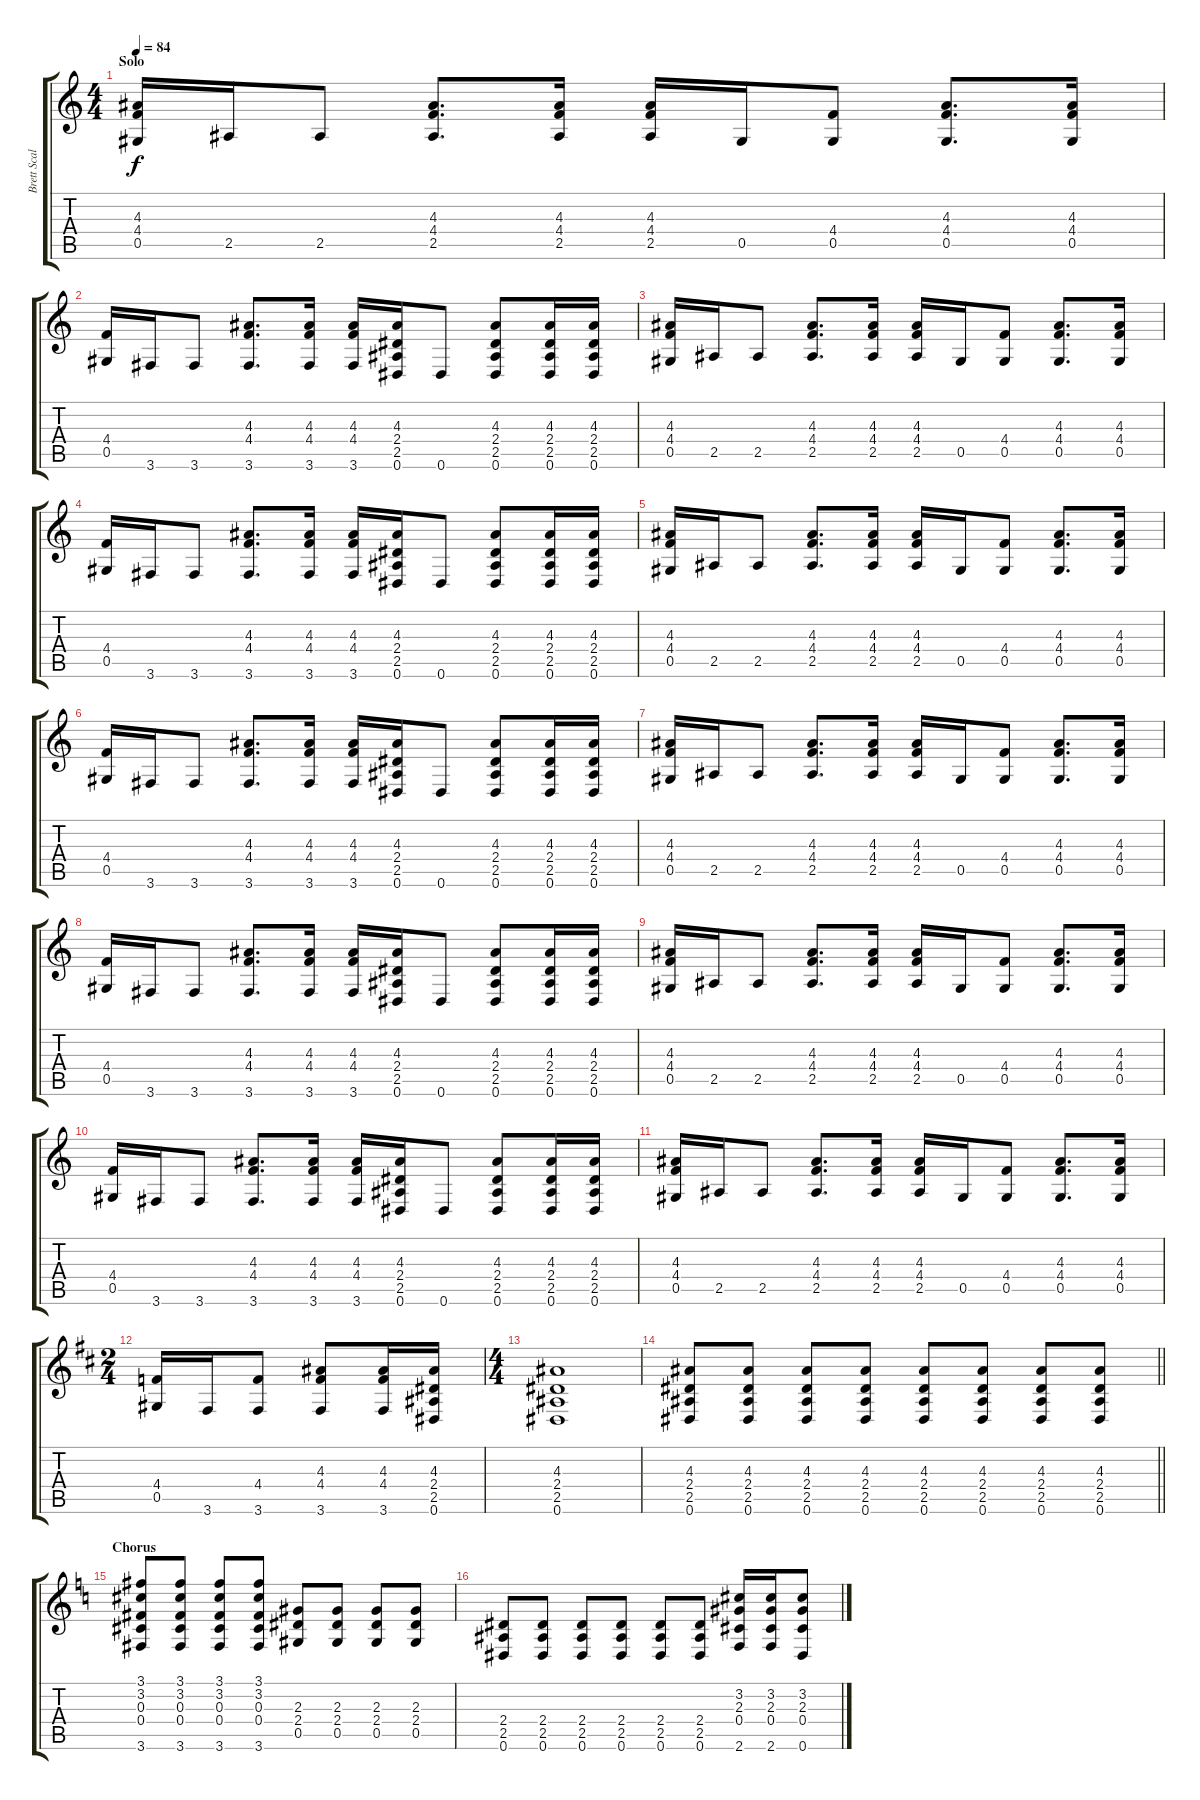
\track ("Brett Scallions (Rhythm Guitar)" "Brett Scal") {instrument distortionguitar}
\staff {score tabs}
\tuning (Eb4 Bb3 Gb3 Db3 Ab2 Eb2) {hide}
\ts (4 4)
\section ("" "Solo")
\tempo 84
\clef g2
\ks c
(4.3 4.4 0.5).16{dy f} 2.5.16 2.5.8 (4.3 4.4 2.5).8{d} (4.3 4.4 2.5).16 (4.3 4.4 2.5).16 0.5.16 (4.4 0.5).8 (4.3 4.4 0.5).8{d} (4.3 4.4 0.5).16 |
(4.4 0.5).16 3.6.16 3.6.8 (4.3 4.4 3.6).8{d} (4.3 4.4 3.6).16 (4.3 4.4 3.6).16 (4.3 2.4 2.5 0.6).16 0.6.8 (4.3 2.4 2.5 0.6).8 (4.3 2.4 2.5 0.6).16 (4.3 2.4 2.5 0.6).16 |
(4.3 4.4 0.5).16 2.5.16 2.5.8 (4.3 4.4 2.5).8{d} (4.3 4.4 2.5).16 (4.3 4.4 2.5).16 0.5.16 (4.4 0.5).8 (4.3 4.4 0.5).8{d} (4.3 4.4 0.5).16 |
(4.4 0.5).16 3.6.16 3.6.8 (4.3 4.4 3.6).8{d} (4.3 4.4 3.6).16 (4.3 4.4 3.6).16 (4.3 2.4 2.5 0.6).16 0.6.8 (4.3 2.4 2.5 0.6).8 (4.3 2.4 2.5 0.6).16 (4.3 2.4 2.5 0.6).16 |
(4.3 4.4 0.5).16 2.5.16 2.5.8 (4.3 4.4 2.5).8{d} (4.3 4.4 2.5).16 (4.3 4.4 2.5).16 0.5.16 (4.4 0.5).8 (4.3 4.4 0.5).8{d} (4.3 4.4 0.5).16 |
(4.4 0.5).16 3.6.16 3.6.8 (4.3 4.4 3.6).8{d} (4.3 4.4 3.6).16 (4.3 4.4 3.6).16 (4.3 2.4 2.5 0.6).16 0.6.8 (4.3 2.4 2.5 0.6).8 (4.3 2.4 2.5 0.6).16 (4.3 2.4 2.5 0.6).16 |
(4.3 4.4 0.5).16 2.5.16 2.5.8 (4.3 4.4 2.5).8{d} (4.3 4.4 2.5).16 (4.3 4.4 2.5).16 0.5.16 (4.4 0.5).8 (4.3 4.4 0.5).8{d} (4.3 4.4 0.5).16 |
(4.4 0.5).16 3.6.16 3.6.8 (4.3 4.4 3.6).8{d} (4.3 4.4 3.6).16 (4.3 4.4 3.6).16 (4.3 2.4 2.5 0.6).16 0.6.8 (4.3 2.4 2.5 0.6).8 (4.3 2.4 2.5 0.6).16 (4.3 2.4 2.5 0.6).16 |
(4.3 4.4 0.5).16 2.5.16 2.5.8 (4.3 4.4 2.5).8{d} (4.3 4.4 2.5).16 (4.3 4.4 2.5).16 0.5.16 (4.4 0.5).8 (4.3 4.4 0.5).8{d} (4.3 4.4 0.5).16 |
(4.4 0.5).16 3.6.16 3.6.8 (4.3 4.4 3.6).8{d} (4.3 4.4 3.6).16 (4.3 4.4 3.6).16 (4.3 2.4 2.5 0.6).16 0.6.8 (4.3 2.4 2.5 0.6).8 (4.3 2.4 2.5 0.6).16 (4.3 2.4 2.5 0.6).16 |
(4.3 4.4 0.5).16 2.5.16 2.5.8 (4.3 4.4 2.5).8{d} (4.3 4.4 2.5).16 (4.3 4.4 2.5).16 0.5.16 (4.4 0.5).8 (4.3 4.4 0.5).8{d} (4.3 4.4 0.5).16 |
\ts (2 4)
\ks d
(4.4 0.5).16 3.6.16 (4.4 3.6).8 (4.3 4.4 3.6).8 (4.3 4.4 3.6).16 (4.3 2.4 2.5 0.6).16 |
\ts (4 4)
(4.3 2.4 2.5 0.6).1 |
\barLineRight lightlight
(4.3 2.4 2.5 0.6).8 (4.3 2.4 2.5 0.6).8 (4.3 2.4 2.5 0.6).8 (4.3 2.4 2.5 0.6).8 (4.3 2.4 2.5 0.6).8 (4.3 2.4 2.5 0.6).8 (4.3 2.4 2.5 0.6).8 (4.3 2.4 2.5 0.6).8 |
\section ("" "Chorus")
\ks c
(3.1 3.2 0.3 0.4 3.6).8 (3.1 3.2 0.3 0.4 3.6).8 (3.1 3.2 0.3 0.4 3.6).8 (3.1 3.2 0.3 0.4 3.6).8 (2.3 2.4 0.5).8 (2.3 2.4 0.5).8 (2.3 2.4 0.5).8 (2.3 2.4 0.5).8 |
(2.4 2.5 0.6).8 (2.4 2.5 0.6).8 (2.4 2.5 0.6).8 (2.4 2.5 0.6).8 (2.4 2.5 0.6).8 (2.4 2.5 0.6).8 (3.2 2.3 0.4 2.6).16 (3.2 2.3 0.4 2.6).16 (3.2 2.3 0.4 0.6).8
